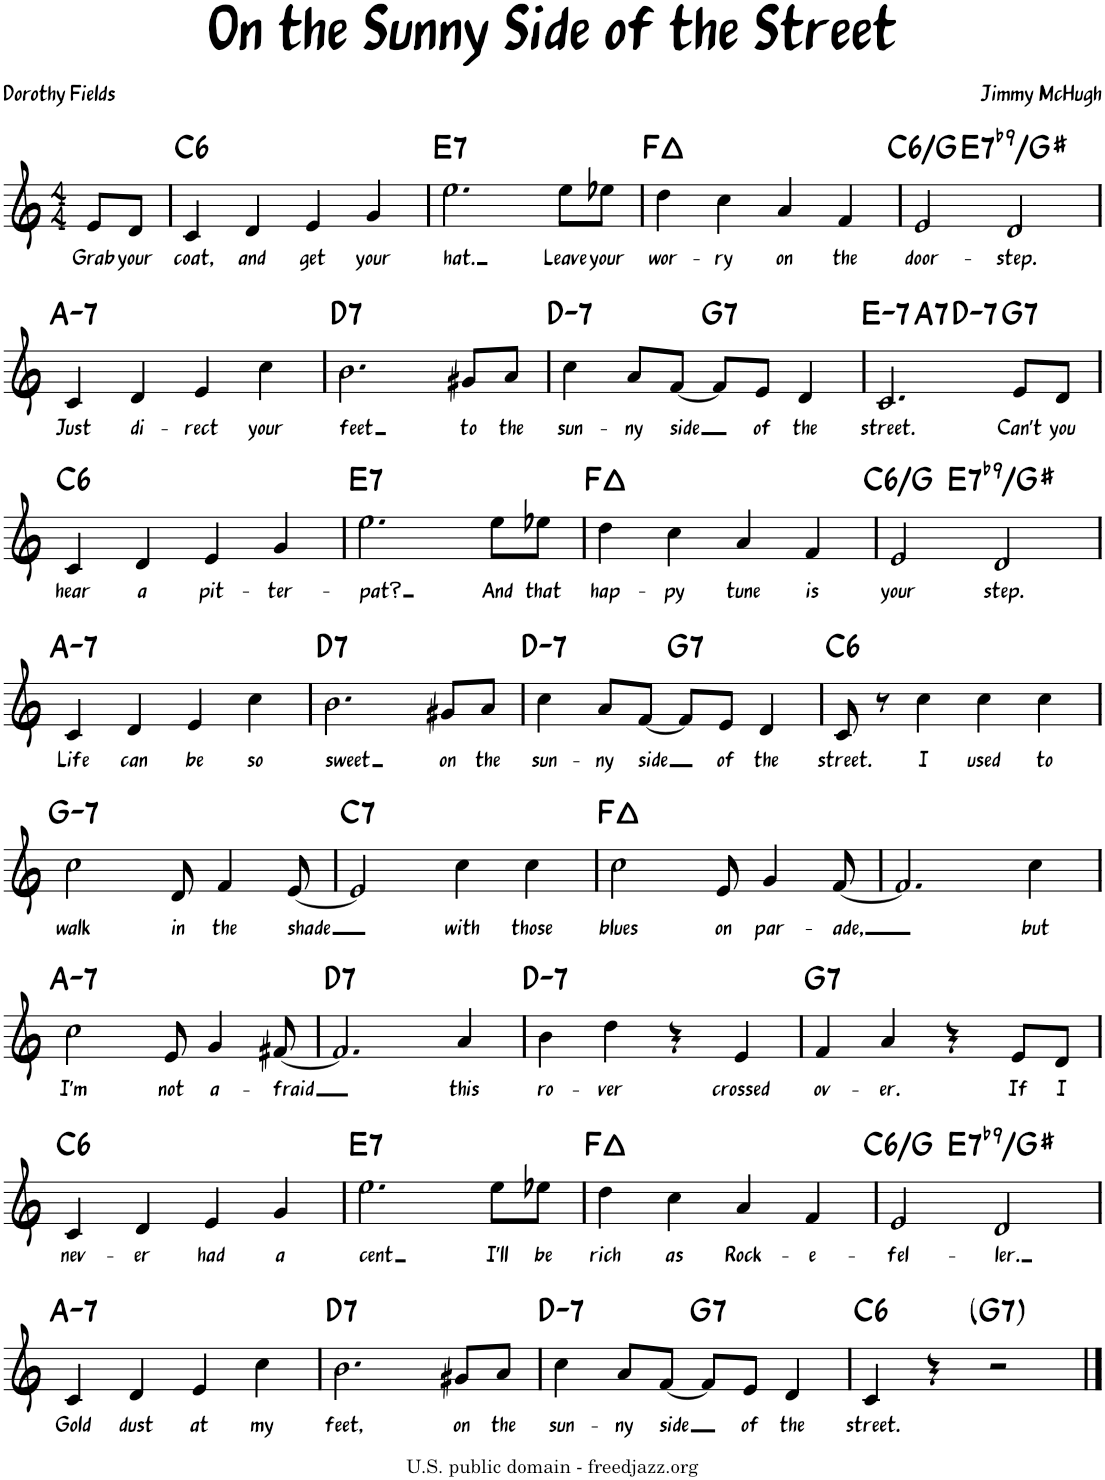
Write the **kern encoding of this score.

**kern	**text	**harte
*part1	*part1	*part1
*staff1	*staff1	*
*I"Piano	*	*
*I'Pno.	*	*
*clefG2	*	*
*k[]	*	*
*M4/4	*	*
=1	=1	=1
!	!LO:LY:b	!
8e/L	Grab	.
!	!LO:LY:b	!
8d/J	your	.
=2	=2	=2
!	!LO:LY:b	!LO:H:kt=6
4c/	coat,	C:maj6
!	!LO:LY:b	!
4d/	and	.
!	!LO:LY:b	!
4e/	get	.
!	!LO:LY:b	!
4g/	your	.
=3	=3	=3
!	!LO:LY:b	!LO:H:kt=7
2.ee\	hat.	E:7
!	!LO:LY:b	!
8ee\L	Leave	.
!	!LO:LY:b	!
8ee-X\J	your	.
=4	=4	=4
!	!LO:LY:b	!
4dd\	wor-	F:maj
!	!LO:LY:b	!
4cc\	-ry	.
!	!LO:LY:b	!
4a/	on	.
!	!LO:LY:b	!
4f/	the	.
=5	=5	=5
!	!LO:LY:b	!LO:H:kt=6
2e/	door-	C:maj6/5
!	!LO:LY:b	!LO:H:kt=7
2d/	-step.	E:7(b9)/3
!!LO:LB:g=z
=6	=6	=6
!	!LO:LY:b	!LO:H:kt=7
4c/	Just	A:min7
!	!LO:LY:b	!
4d/	di-	.
!	!LO:LY:b	!
4e/	-rect	.
!	!LO:LY:b	!
4cc\	your	.
=7	=7	=7
!	!LO:LY:b	!LO:H:kt=7
2.b\	feet	D:7
!	!LO:LY:b	!
8g#X/L	to	.
!	!LO:LY:b	!
8a/J	the	.
=8	=8	=8
!	!LO:LY:b	!LO:H:kt=7
4cc\	sun-	D:min7
!	!LO:LY:b	!
8a/L	-ny	.
!	!LO:LY:b	!
[8f/J	side	.
!	!	!LO:H:kt=7
8f/L]	.	G:7
!	!LO:LY:b	!
8e/J	of	.
!	!LO:LY:b	!
4d/	the	.
=9	=9	=9
!	!LO:LY:b	!LO:H:kt=7
*^	*	*
*	*^	*	*
2.c/	4ryy	2ryy	street.	E:min7
!	!	!	!	!LO:H:kt=7
.	2.ryy	.	.	A:7
!	!	!	!	!LO:H:kt=7
.	.	2ryy	.	D:min7
!	!	!	!LO:LY:b	!LO:H:kt=7
8e/L	.	.	Can’t	G:7
!	!	!	!LO:LY:b	!
8d/J	.	.	you	.
!!LO:LB:g=z	!!	!!
=10	=10	=10	=10	=10
!	!	!	!LO:LY:b	!LO:H:kt=6
*v	*v	*v	*	*
4c/	hear	C:maj6
!	!LO:LY:b	!
4d/	a	.
!	!LO:LY:b	!
4e/	pit-	.
!	!LO:LY:b	!
4g/	-ter-	.
=11	=11	=11
!	!LO:LY:b	!LO:H:kt=7
2.ee\	-pat?	E:7
!	!LO:LY:b	!
8ee\L	And	.
!	!LO:LY:b	!
8ee-X\J	that	.
=12	=12	=12
!	!LO:LY:b	!
4dd\	hap-	F:maj
!	!LO:LY:b	!
4cc\	-py	.
!	!LO:LY:b	!
4a/	tune	.
!	!LO:LY:b	!
4f/	is	.
=13	=13	=13
!	!LO:LY:b	!LO:H:kt=6
2e/	your	C:maj6/5
!	!LO:LY:b	!LO:H:kt=7
2d/	step.	E:7(b9)/3
!!LO:LB:g=z
=14	=14	=14
!	!LO:LY:b	!LO:H:kt=7
4c/	Life	A:min7
!	!LO:LY:b	!
4d/	can	.
!	!LO:LY:b	!
4e/	be	.
!	!LO:LY:b	!
4cc\	so	.
=15	=15	=15
!	!LO:LY:b	!LO:H:kt=7
2.b\	sweet	D:7
!	!LO:LY:b	!
8g#X/L	on	.
!	!LO:LY:b	!
8a/J	the	.
=16	=16	=16
!	!LO:LY:b	!LO:H:kt=7
4cc\	sun-	D:min7
!	!LO:LY:b	!
8a/L	-ny	.
!	!LO:LY:b	!
[8f/J	side	.
!	!	!LO:H:kt=7
8f/L]	.	G:7
!	!LO:LY:b	!
8e/J	of	.
!	!LO:LY:b	!
4d/	the	.
=17	=17	=17
!	!LO:LY:b	!LO:H:kt=6
8c/	street.	C:maj6
8r	.	.
!	!LO:LY:b	!
4cc\	I	.
!	!LO:LY:b	!
4cc\	used	.
!	!LO:LY:b	!
4cc\	to	.
!!LO:LB:g=z
=18	=18	=18
!	!LO:LY:b	!LO:H:kt=7
2cc\	walk	G:min7
!	!LO:LY:b	!
8d/	in	.
!	!LO:LY:b	!
4f/	the	.
!	!LO:LY:b	!
[8e/	shade	.
=19	=19	=19
!	!	!LO:H:kt=7
2e/]	.	C:7
!	!LO:LY:b	!
4cc\	with	.
!	!LO:LY:b	!
4cc\	those	.
=20	=20	=20
!	!LO:LY:b	!
2cc\	blues	F:maj
!	!LO:LY:b	!
8e/	on	.
!	!LO:LY:b	!
4g/	par-	.
!	!LO:LY:b	!
[8f/	-ade,	.
=21	=21	=21
2.f/]	.	.
!	!LO:LY:b	!
4cc\	but	.
!!LO:LB:g=z
=22	=22	=22
!	!LO:LY:b	!LO:H:kt=7
2cc\	I’m	A:min7
!	!LO:LY:b	!
8e/	not	.
!	!LO:LY:b	!
4g/	a-	.
!	!LO:LY:b	!
[8f#X/	-fraid	.
=23	=23	=23
!	!	!LO:H:kt=7
2.f#/]	.	D:7
!	!LO:LY:b	!
4a/	this	.
=24	=24	=24
!	!LO:LY:b	!LO:H:kt=7
4b\	ro-	D:min7
!	!LO:LY:b	!
4dd\	-ver	.
4r	.	.
!	!LO:LY:b	!
4e/	crossed	.
=25	=25	=25
!	!LO:LY:b	!LO:H:kt=7
4f/	ov-	G:7
!	!LO:LY:b	!
4a/	-er.	.
4r	.	.
!	!LO:LY:b	!
8e/L	If	.
!	!LO:LY:b	!
8d/J	I	.
!!LO:LB:g=z
=26	=26	=26
!	!LO:LY:b	!LO:H:kt=6
4c/	nev-	C:maj6
!	!LO:LY:b	!
4d/	-er	.
!	!LO:LY:b	!
4e/	had	.
!	!LO:LY:b	!
4g/	a	.
=27	=27	=27
!	!LO:LY:b	!LO:H:kt=7
2.ee\	cent	E:7
!	!LO:LY:b	!
8ee\L	I’ll	.
!	!LO:LY:b	!
8ee-X\J	be	.
=28	=28	=28
!	!LO:LY:b	!
4dd\	rich	F:maj
!	!LO:LY:b	!
4cc\	as	.
!	!LO:LY:b	!
4a/	Rock-	.
!	!LO:LY:b	!
4f/	-e-	.
=29	=29	=29
!	!LO:LY:b	!LO:H:kt=6
2e/	-fel-	C:maj6/5
!	!LO:LY:b	!LO:H:kt=7
2d/	-ler.	E:7(b9)/3
!!LO:LB:g=z
=30	=30	=30
!	!LO:LY:b	!LO:H:kt=7
4c/	Gold	A:min7
!	!LO:LY:b	!
4d/	dust	.
!	!LO:LY:b	!
4e/	at	.
!	!LO:LY:b	!
4cc\	my	.
=31	=31	=31
!	!LO:LY:b	!LO:H:kt=7
2.b\	feet,	D:7
!	!LO:LY:b	!
8g#X/L	on	.
!	!LO:LY:b	!
8a/J	the	.
=32	=32	=32
!	!LO:LY:b	!LO:H:kt=7
4cc\	sun-	D:min7
!	!LO:LY:b	!
8a/L	-ny	.
!	!LO:LY:b	!
[8f/J	side	.
!	!	!LO:H:kt=7
8f/L]	.	G:7
!	!LO:LY:b	!
8e/J	of	.
!	!LO:LY:b	!
4d/	the	.
=33	=33	=33
!	!LO:LY:b	!LO:H:kt=6
4c/	street.	C:maj6
4r	.	.
!	!	!LO:H:kt=7
2r	.	G:7
==	==	==
*-	*-	*-
